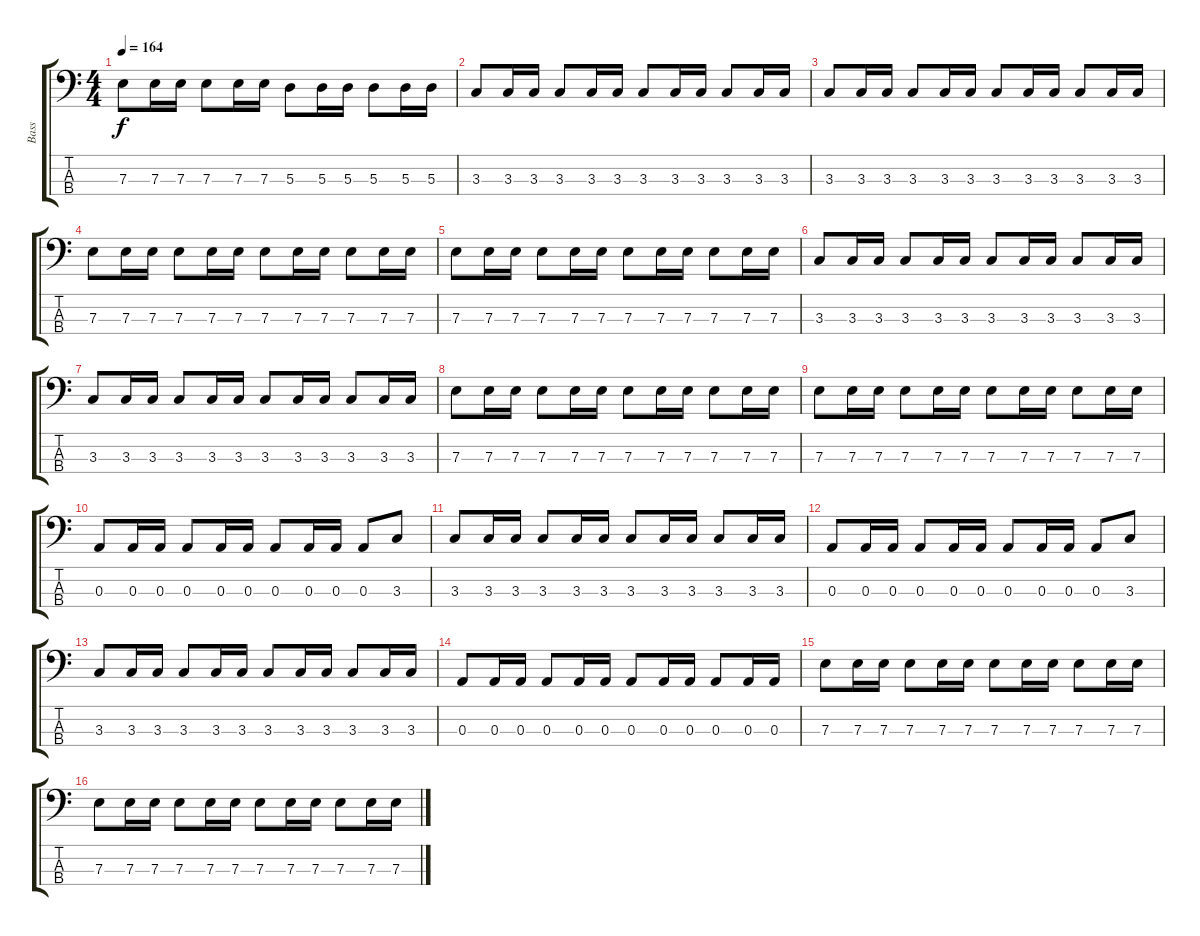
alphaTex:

\track ("Bass" "Bass") {instrument electricbasspick}
\staff {score tabs}
\tuning (G2 D2 A1 E1) {hide}
\ts (4 4)
\tempo 164
\clef f4
\ks c
7.3.8{dy f} 7.3.16 7.3.16 7.3.8 7.3.16 7.3.16 5.3.8 5.3.16 5.3.16 5.3.8 5.3.16 5.3.16 |
3.3.8 3.3.16 3.3.16 3.3.8 3.3.16 3.3.16 3.3.8 3.3.16 3.3.16 3.3.8 3.3.16 3.3.16 |
3.3.8 3.3.16 3.3.16 3.3.8 3.3.16 3.3.16 3.3.8 3.3.16 3.3.16 3.3.8 3.3.16 3.3.16 |
7.3.8 7.3.16 7.3.16 7.3.8 7.3.16 7.3.16 7.3.8 7.3.16 7.3.16 7.3.8 7.3.16 7.3.16 |
7.3.8 7.3.16 7.3.16 7.3.8 7.3.16 7.3.16 7.3.8 7.3.16 7.3.16 7.3.8 7.3.16 7.3.16 |
3.3.8 3.3.16 3.3.16 3.3.8 3.3.16 3.3.16 3.3.8 3.3.16 3.3.16 3.3.8 3.3.16 3.3.16 |
3.3.8 3.3.16 3.3.16 3.3.8 3.3.16 3.3.16 3.3.8 3.3.16 3.3.16 3.3.8 3.3.16 3.3.16 |
7.3.8 7.3.16 7.3.16 7.3.8 7.3.16 7.3.16 7.3.8 7.3.16 7.3.16 7.3.8 7.3.16 7.3.16 |
7.3.8 7.3.16 7.3.16 7.3.8 7.3.16 7.3.16 7.3.8 7.3.16 7.3.16 7.3.8 7.3.16 7.3.16 |
0.3.8 0.3.16 0.3.16 0.3.8 0.3.16 0.3.16 0.3.8 0.3.16 0.3.16 0.3.8 3.3.8 |
3.3.8 3.3.16 3.3.16 3.3.8 3.3.16 3.3.16 3.3.8 3.3.16 3.3.16 3.3.8 3.3.16 3.3.16 |
0.3.8 0.3.16 0.3.16 0.3.8 0.3.16 0.3.16 0.3.8 0.3.16 0.3.16 0.3.8 3.3.8 |
3.3.8 3.3.16 3.3.16 3.3.8 3.3.16 3.3.16 3.3.8 3.3.16 3.3.16 3.3.8 3.3.16 3.3.16 |
0.3.8 0.3.16 0.3.16 0.3.8 0.3.16 0.3.16 0.3.8 0.3.16 0.3.16 0.3.8 0.3.16 0.3.16 |
7.3.8 7.3.16 7.3.16 7.3.8 7.3.16 7.3.16 7.3.8 7.3.16 7.3.16 7.3.8 7.3.16 7.3.16 |
7.3.8 7.3.16 7.3.16 7.3.8 7.3.16 7.3.16 7.3.8 7.3.16 7.3.16 7.3.8 7.3.16 7.3.16
